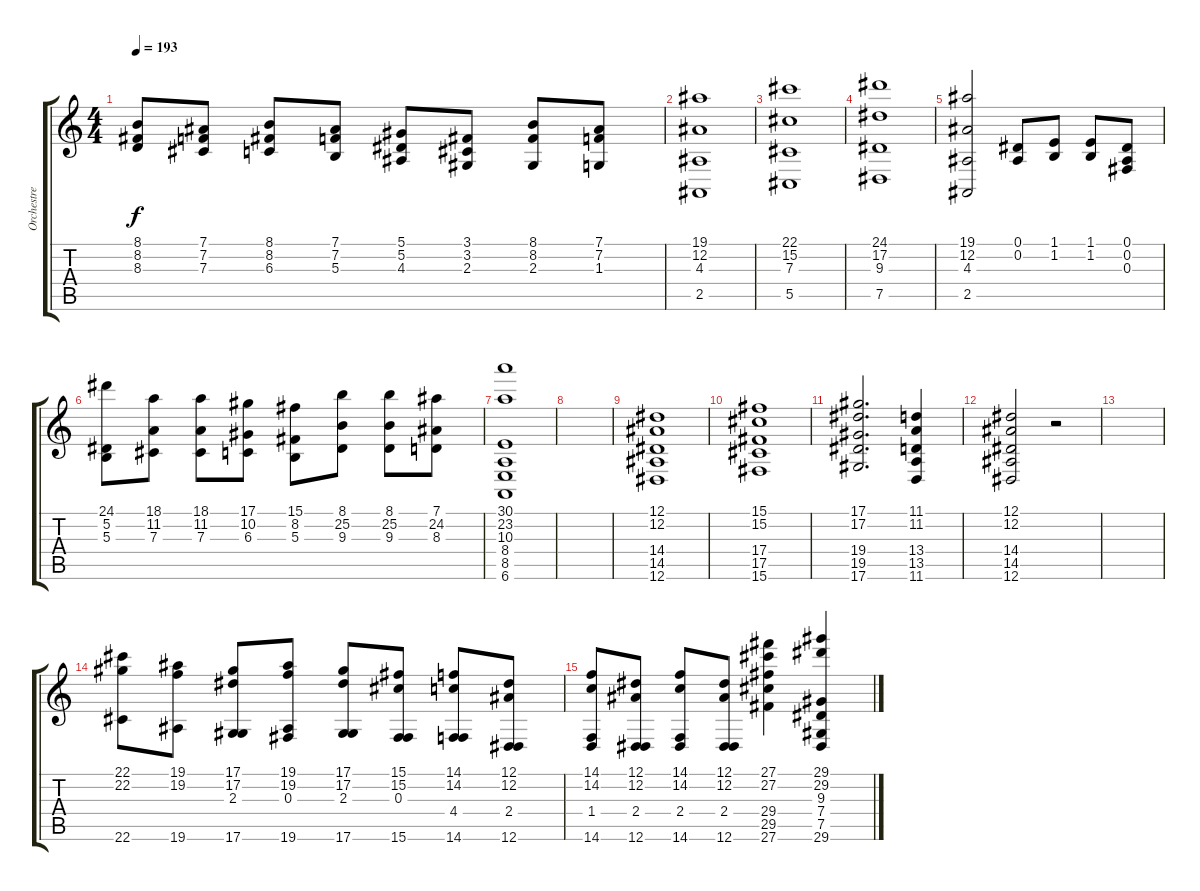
\track ("Orchestre" "Orchestre") {instrument violin}
\staff {score tabs}
\tuning (Eb4 Bb3 Gb3 Db3 Ab2 Eb2) {hide}
\ts (4 4)
\tempo 193
\clef g2
\ks c
(8.1 8.2 8.3).8{dy f} (7.1 7.2 7.3).8 (8.1 8.2 6.3).8 (7.1 7.2 5.3).8 (5.1 5.2 4.3).8 (3.1 3.2 2.3).8 (8.1 8.2 2.3).8 (7.1 7.2 1.3).8 |
(19.1 12.2 4.3 2.5).1 |
(22.1 15.2 7.3 5.5).1 |
(24.1 17.2 9.3 7.5).1 |
(19.1 12.2 4.3 2.5).2 (0.1 0.2).8 (1.1 1.2).8 (1.1 1.2).8 (0.1 0.2 0.3).8 |
(24.1 5.2 5.3).8 (18.1 11.2 7.3).8 (18.1 11.2 7.3).8 (17.1 10.2 6.3).8 (15.1 8.2 5.3).8 (8.1 25.2 9.3).8 (8.1 25.2 9.3).8 (7.1 24.2 8.3).8 |
(30.1 23.2 10.3 8.4 8.5 6.6).1 |
|
(12.1 12.2 14.4 14.5 12.6).1 |
(15.1 15.2 17.4 17.5 15.6).1 |
(17.1 17.2 19.4 19.5 17.6).2{d} (11.1 11.2 13.4 13.5 11.6).4 |
(12.1 12.2 14.4 14.5 12.6).2 r.2 |
|
(22.1 22.2 22.6).8 (19.1 19.2 19.6).8 (17.1 17.2 2.3 17.6).8 (19.1 19.2 0.3 19.6).8 (17.1 17.2 2.3 17.6).8 (15.1 15.2 0.3 15.6).8 (14.1 14.2 4.4 14.6).8 (12.1 12.2 2.4 12.6).8 |
(14.1 14.2 1.4 14.6).8 (12.1 12.2 2.4 12.6).8 (14.1 14.2 2.4 14.6).8 (12.1 12.2 2.4 12.6).8 (27.1 27.2 29.4 29.5 27.6).4 (29.1 29.2 9.3 7.4 7.5 29.6).4
